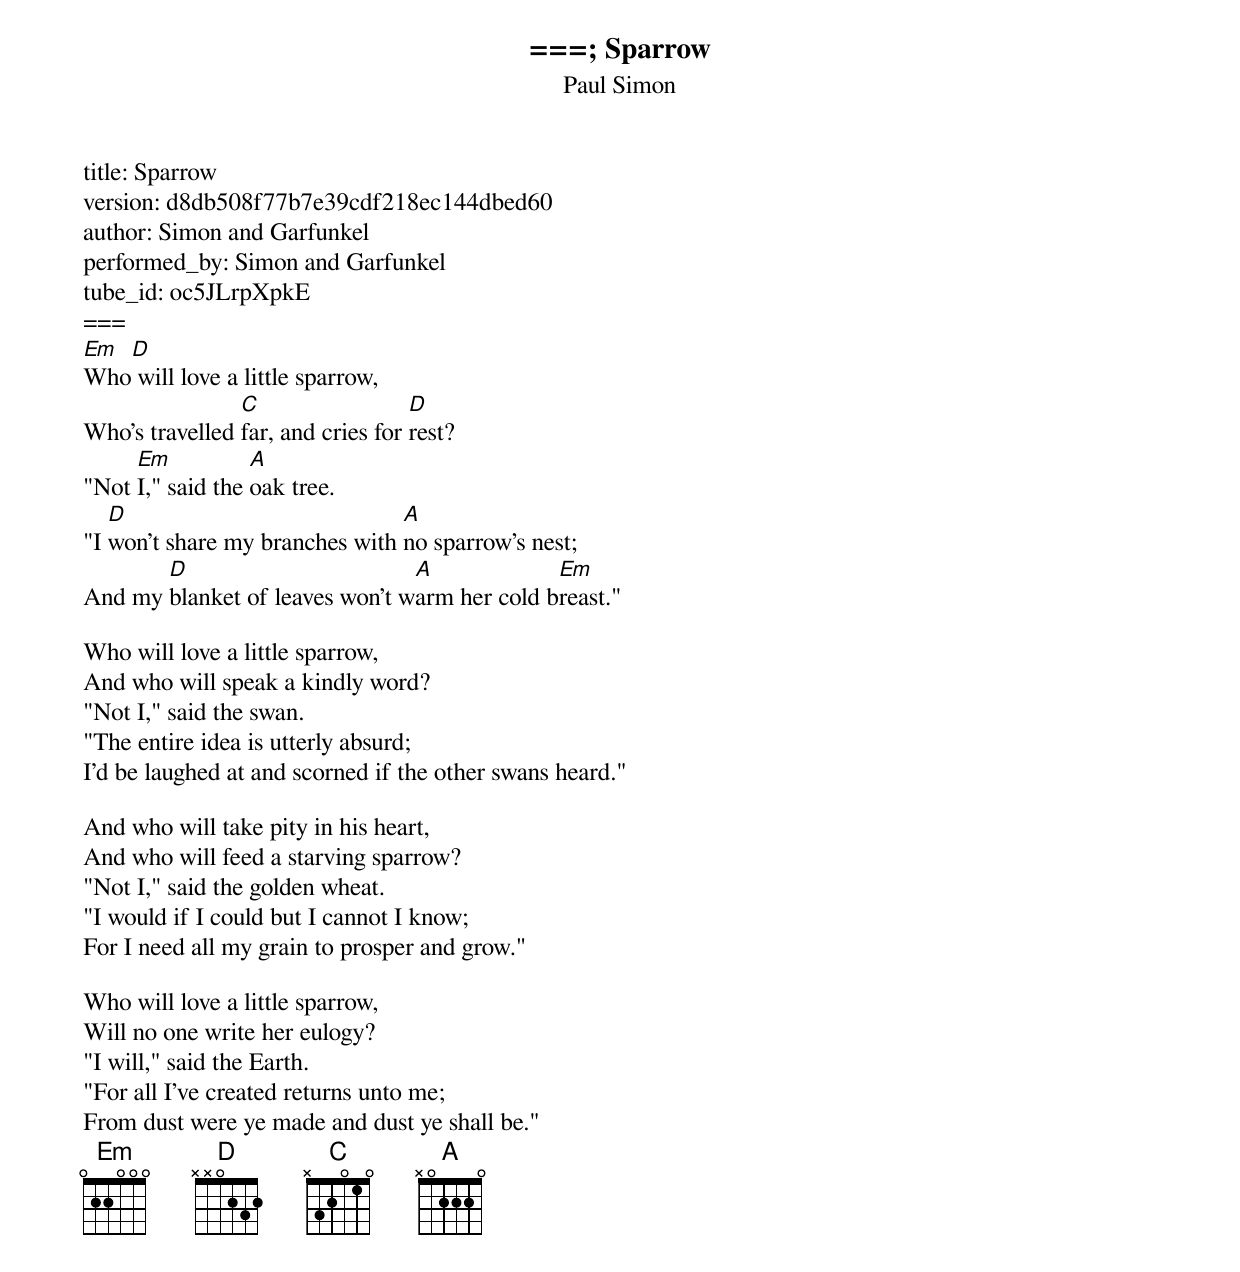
===
title: Sparrow
version: d8db508f77b7e39cdf218ec144dbed60
author: Simon and Garfunkel
performed_by: Simon and Garfunkel
tube_id: oc5JLrpXpkE
===
{title:Sparrow}
{st:Paul Simon}
[Em]Who[D] will love a little sparrow,
Who's travelled [C]far, and cries for [D]rest?
"Not [Em]I," said the [A]oak tree.
"I [D]won't share my branches with [A]no sparrow's nest;
And my [D]blanket of leaves won't w[A]arm her cold b[Em]reast."

Who will love a little sparrow,
And who will speak a kindly word?
"Not I," said the swan.
"The entire idea is utterly absurd;
I'd be laughed at and scorned if the other swans heard."

And who will take pity in his heart,
And who will feed a starving sparrow?
"Not I," said the golden wheat.
"I would if I could but I cannot I know;
For I need all my grain to prosper and grow."

Who will love a little sparrow,
Will no one write her eulogy?
"I will," said the Earth.
"For all I've created returns unto me;
From dust were ye made and dust ye shall be."
